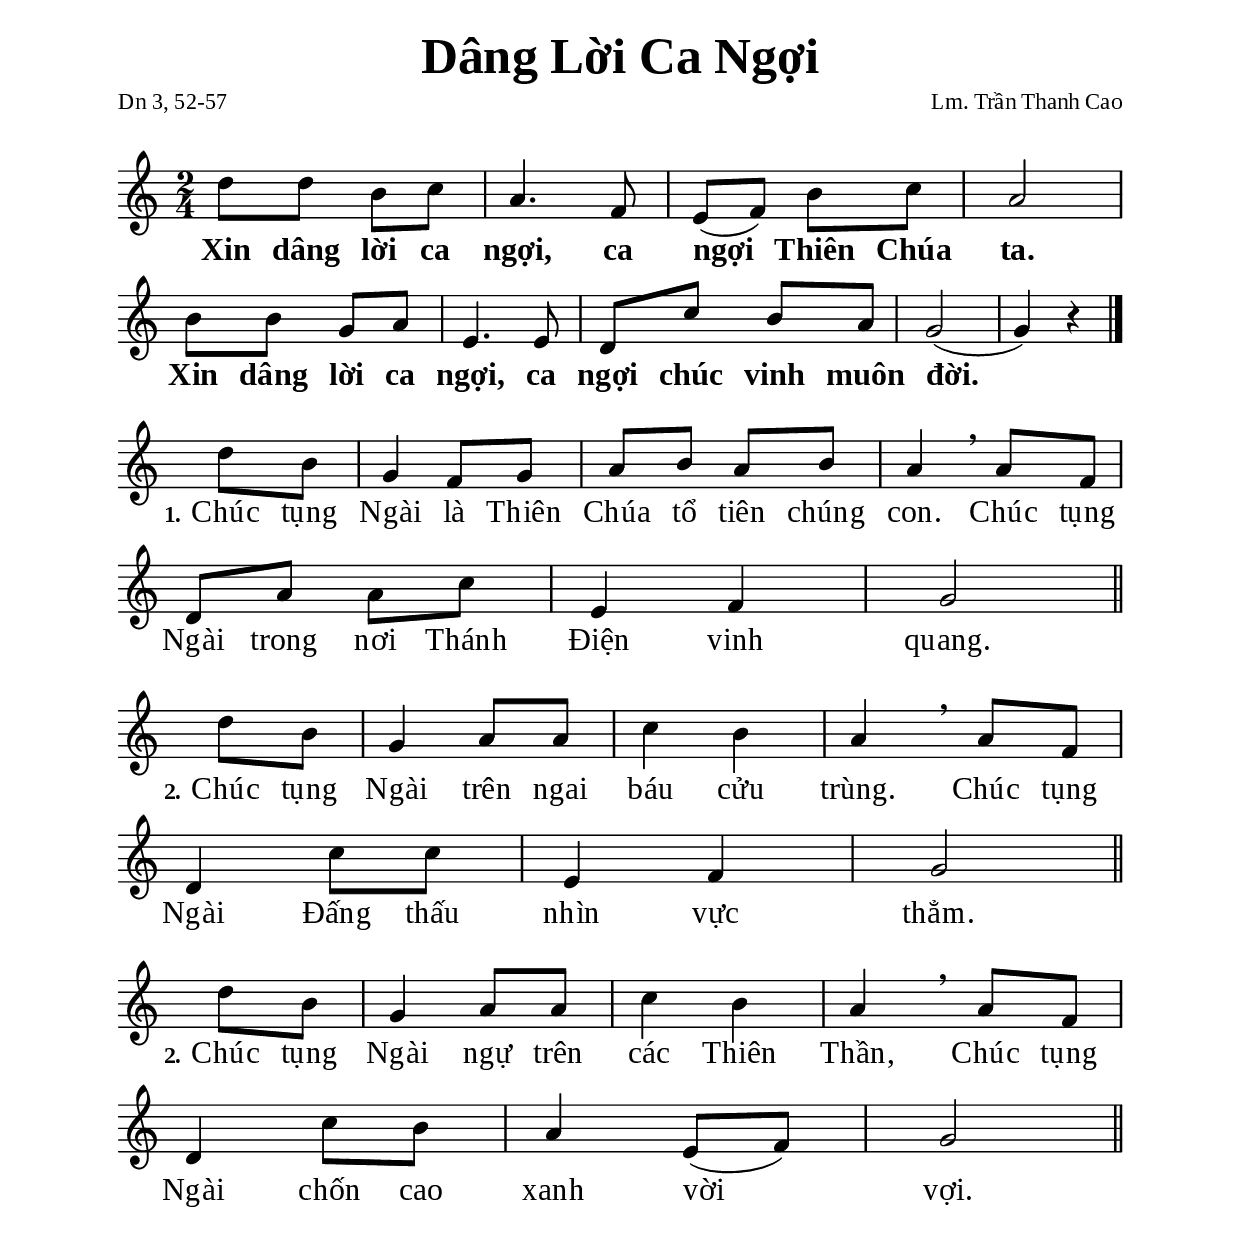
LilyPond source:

% Cài đặt chung
\version "2.20.0"
\include "english.ly"

\header {
  title = \markup { \fontsize #3 "Dâng Lời Ca Ngợi" }
  poet = "Dn 3, 52-57"
  composer = "Lm. Trần Thanh Cao"
  arranger = " "
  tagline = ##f
}


\paper {
   #(set-paper-size "a4")
  top-margin = 10\mm
  bottom-margin = 10\mm
  left-margin = 20\mm
  right-margin = 20\mm
  indent = #0
  #(define fonts
    (make-pango-font-tree
      "Liberation Serif"
      "Liberation Serif"
      "Liberation Serif"
      (/ 20 20)))
  page-count = #1
}

% Nhạc điệp khúc
nhacDiepKhuc = \relative c'' {

  d8 d b c |
  a4. f8 |
  e (f) b c |
  a2 |
  b8 b g a |
  e4. e8 |
  d c' b a |
  g2 ( |
  g4) r \bar "|."
}

% Nhạc phiên khúc
nhacPhienKhucMot = \relative c'' {
 
  \partial 4 d8 b |
  g4 f8 g |
  a b a b |
  a4 \breathe a8 f |
  d a' a c |
  e,4 f |
  g2 \bar "||"
}

nhacPhienKhucHai = \relative c'' {
  
  \partial 4 d8 b |
  g4 a8 a |
  c4 b |
  a \breathe a8 f |
  d4 c'8 c |
  e,4 f |
  g2 \bar "||"
}

nhacPhienKhucBa = \relative c'' {
  
  \partial 4 d8 b |
  g4 a8 a |
  c4 b |
  a \breathe a8 f |
  d4 c'8 b |
  a4 e8 (f) |
  g2 \bar "||"
}

% Lời điệp khúc
loiDiepKhuc = \lyricmode {
 
  Xin dâng lời ca ngợi, ca ngợi Thiên Chúa ta.
  Xin dâng lời ca ngợi, ca ngợi chúc vinh muôn đời.
}

% Lời phiên khúc
loiPhienKhucMot = \lyricmode {
  \set stanza = #"1."
  Chúc tụng Ngài là Thiên Chúa tổ tiên chúng con.
  Chúc tụng Ngài trong nơi Thánh Điện vinh quang.
}

loiPhienKhucHai = \lyricmode {
  \set stanza = #"2."
  Chúc tụng Ngài trên ngai báu cửu trùng.
  Chúc tụng Ngài Đấng thấu nhìn vực thẳm.
}

loiPhienKhucBa = \lyricmode {
  \set stanza = #"2."
  Chúc tụng Ngài ngự trên các Thiên Thần,
  Chúc tụng Ngài chốn cao xanh vời vợi.
}


% Dàn trang
\score {
  \new ChoirStaff <<
    \new Staff = diepKhuc \with {
        \consists "Merge_rests_engraver"
        \magnifyStaff #(magstep +1)
      }
      <<
      \new Voice = beSop {
        \key c \major \time 2/4 \stemNeutral \nhacDiepKhuc
      }
    >>
    \new Lyrics \lyricsto beSop \loiDiepKhuc
  >>
  \layout {
    \override Lyrics.LyricText.font-series = #'bold
    \override Lyrics.LyricText.font-size = #+3
    \override Lyrics.LyricSpace.minimum-distance = #2.0
    \override Score.BarNumber.break-visibility = ##(#f #f #f)
    \override Score.SpacingSpanner.uniform-stretching = ##t
  }
}

\score {
  \new ChoirStaff <<
    \new Staff = phienKhuc \with {
        \magnifyStaff #(magstep +1)
      }
      <<
      \new Voice = beSop {
        \key c \major \time 2/4 \nhacPhienKhucMot
      }
    >>
    \new Lyrics \lyricsto beSop \loiPhienKhucMot
  >>
  \layout {
    \override Staff.TimeSignature.transparent = ##t
    \override Lyrics.LyricText.font-size = #+3
    \override Lyrics.LyricSpace.minimum-distance = #2.0
    \override Score.BarNumber.break-visibility = ##(#f #f #f)
    \override Score.SpacingSpanner.uniform-stretching = ##t
  } 
}

\score {
  \new ChoirStaff <<
    \new Staff = phienKhuc \with {
        \magnifyStaff #(magstep +1)
      }
      <<
      \new Voice = beSop {
        \key c \major \time 2/4 \nhacPhienKhucHai
      }
    >>
    \new Lyrics \lyricsto beSop \loiPhienKhucHai
  >>
  \layout {
    \override Staff.TimeSignature.transparent = ##t
    \override Lyrics.LyricText.font-size = #+3
    \override Lyrics.LyricSpace.minimum-distance = #2.0
    \override Score.BarNumber.break-visibility = ##(#f #f #f)
    \override Score.SpacingSpanner.uniform-stretching = ##t
  } 
}

\score {
  \new ChoirStaff <<
    \new Staff = phienKhuc \with {
        \magnifyStaff #(magstep +1)
      }
      <<
      \new Voice = beSop {
        \key c \major \time 2/4 \nhacPhienKhucBa
      }
    >>
    \new Lyrics \lyricsto beSop \loiPhienKhucBa
  >>
  \layout {
    \override Staff.TimeSignature.transparent = ##t
    \override Lyrics.LyricText.font-size = #+3
    \override Lyrics.LyricSpace.minimum-distance = #2.0
    \override Score.BarNumber.break-visibility = ##(#f #f #f)
    \override Score.SpacingSpanner.uniform-stretching = ##t
  } 
}
